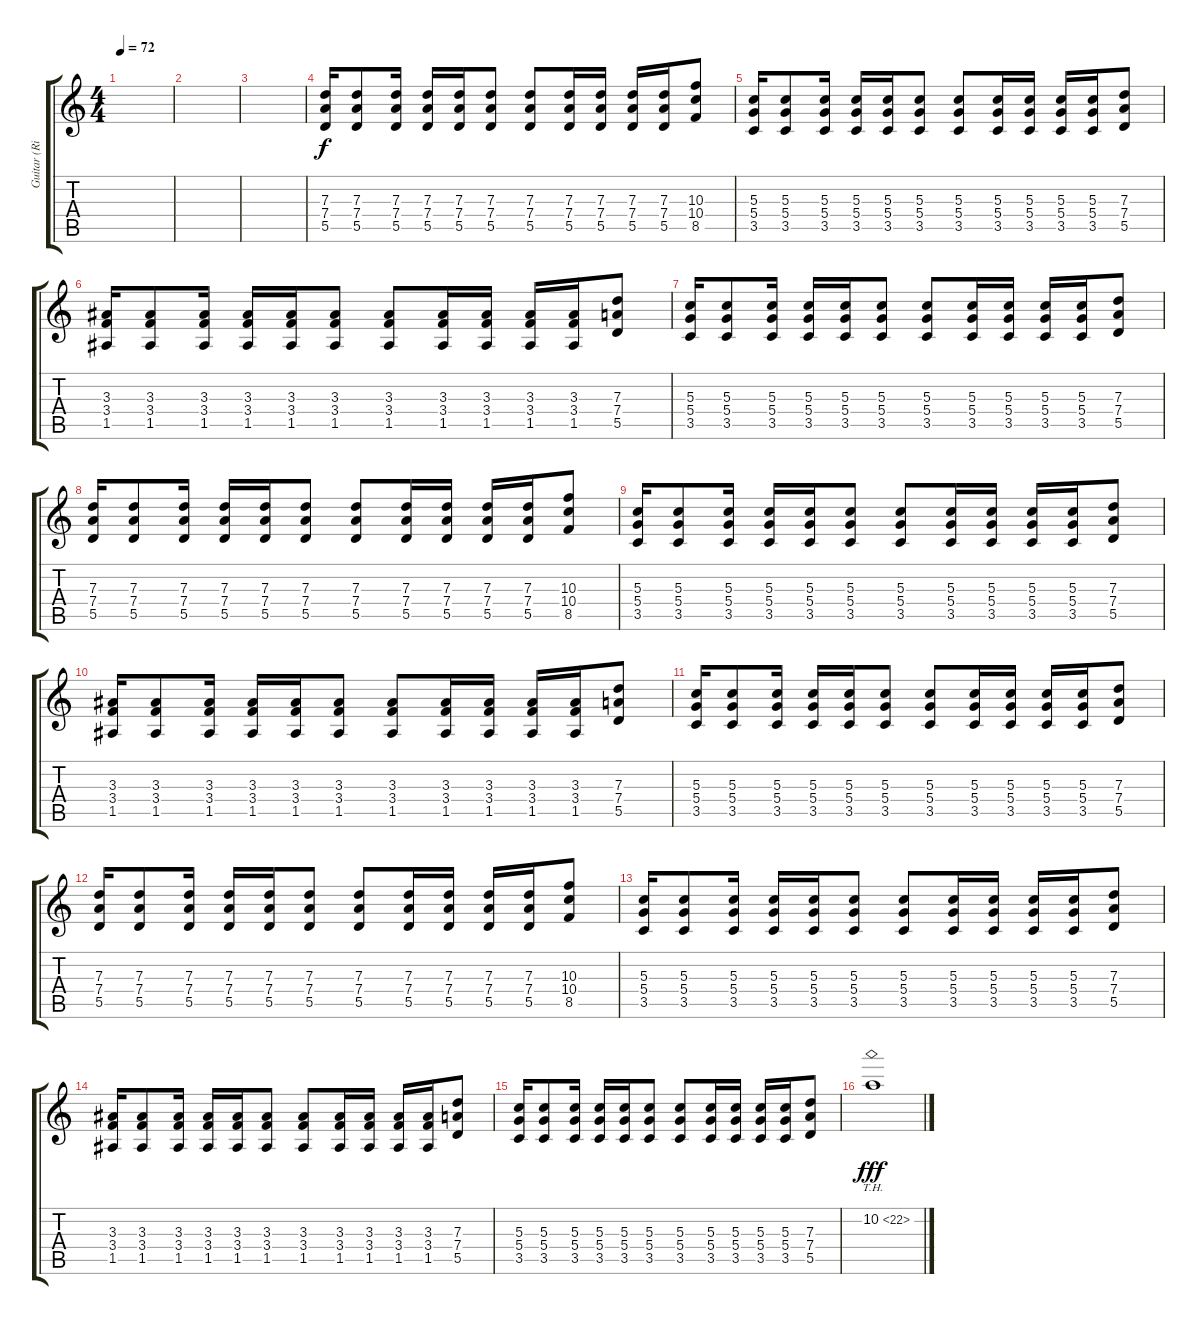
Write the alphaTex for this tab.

\track ("Guitar (Right)" "Guitar (Ri") {instrument overdrivenguitar}
\staff {score tabs}
\tuning (E4 B3 G3 D3 A2 D2) {hide}
\ts (4 4)
\tempo 72
\clef g2
\ks c
|
|
|
(7.3 7.4 5.5).16{volume 4} (7.3 7.4 5.5).8 (7.3 7.4 5.5).16 (7.3 7.4 5.5).16 (7.3 7.4 5.5).16 (7.3 7.4 5.5).8 (7.3 7.4 5.5).8 (7.3 7.4 5.5).16 (7.3 7.4 5.5).16 (7.3 7.4 5.5).16 (7.3 7.4 5.5).16 (10.3 10.4 8.5).8 |
(5.3 5.4 3.5).16 (5.3 5.4 3.5).8 (5.3 5.4 3.5).16 (5.3 5.4 3.5).16 (5.3 5.4 3.5).16 (5.3 5.4 3.5).8 (5.3 5.4 3.5).8 (5.3 5.4 3.5).16 (5.3 5.4 3.5).16 (5.3 5.4 3.5).16 (5.3 5.4 3.5).16 (7.3 7.4 5.5).8 |
(3.3 3.4 1.5).16 (3.3 3.4 1.5).8 (3.3 3.4 1.5).16 (3.3 3.4 1.5).16 (3.3 3.4 1.5).16 (3.3 3.4 1.5).8 (3.3 3.4 1.5).8 (3.3 3.4 1.5).16 (3.3 3.4 1.5).16 (3.3 3.4 1.5).16 (3.3 3.4 1.5).16 (7.3 7.4 5.5).8 |
(5.3 5.4 3.5).16 (5.3 5.4 3.5).8 (5.3 5.4 3.5).16 (5.3 5.4 3.5).16 (5.3 5.4 3.5).16 (5.3 5.4 3.5).8 (5.3 5.4 3.5).8 (5.3 5.4 3.5).16 (5.3 5.4 3.5).16 (5.3 5.4 3.5).16 (5.3 5.4 3.5).16 (7.3 7.4 5.5).8 |
(7.3 7.4 5.5).16{volume 3} (7.3 7.4 5.5).8 (7.3 7.4 5.5).16 (7.3 7.4 5.5).16 (7.3 7.4 5.5).16 (7.3 7.4 5.5).8 (7.3 7.4 5.5).8 (7.3 7.4 5.5).16 (7.3 7.4 5.5).16 (7.3 7.4 5.5).16 (7.3 7.4 5.5).16 (10.3 10.4 8.5).8 |
(5.3 5.4 3.5).16 (5.3 5.4 3.5).8 (5.3 5.4 3.5).16 (5.3 5.4 3.5).16 (5.3 5.4 3.5).16 (5.3 5.4 3.5).8 (5.3 5.4 3.5).8 (5.3 5.4 3.5).16 (5.3 5.4 3.5).16 (5.3 5.4 3.5).16 (5.3 5.4 3.5).16 (7.3 7.4 5.5).8 |
(3.3 3.4 1.5).16 (3.3 3.4 1.5).8 (3.3 3.4 1.5).16 (3.3 3.4 1.5).16 (3.3 3.4 1.5).16 (3.3 3.4 1.5).8 (3.3 3.4 1.5).8 (3.3 3.4 1.5).16 (3.3 3.4 1.5).16 (3.3 3.4 1.5).16 (3.3 3.4 1.5).16 (7.3 7.4 5.5).8 |
(5.3 5.4 3.5).16 (5.3 5.4 3.5).8 (5.3 5.4 3.5).16 (5.3 5.4 3.5).16 (5.3 5.4 3.5).16 (5.3 5.4 3.5).8 (5.3 5.4 3.5).8 (5.3 5.4 3.5).16 (5.3 5.4 3.5).16 (5.3 5.4 3.5).16 (5.3 5.4 3.5).16 (7.3 7.4 5.5).8 |
(7.3 7.4 5.5).16{volume 3} (7.3 7.4 5.5).8 (7.3 7.4 5.5).16 (7.3 7.4 5.5).16 (7.3 7.4 5.5).16 (7.3 7.4 5.5).8 (7.3 7.4 5.5).8 (7.3 7.4 5.5).16 (7.3 7.4 5.5).16 (7.3 7.4 5.5).16 (7.3 7.4 5.5).16 (10.3 10.4 8.5).8 |
(5.3 5.4 3.5).16 (5.3 5.4 3.5).8 (5.3 5.4 3.5).16 (5.3 5.4 3.5).16 (5.3 5.4 3.5).16 (5.3 5.4 3.5).8 (5.3 5.4 3.5).8 (5.3 5.4 3.5).16 (5.3 5.4 3.5).16 (5.3 5.4 3.5).16 (5.3 5.4 3.5).16 (7.3 7.4 5.5).8 |
(3.3 3.4 1.5).16 (3.3 3.4 1.5).8 (3.3 3.4 1.5).16 (3.3 3.4 1.5).16 (3.3 3.4 1.5).16 (3.3 3.4 1.5).8 (3.3 3.4 1.5).8 (3.3 3.4 1.5).16 (3.3 3.4 1.5).16 (3.3 3.4 1.5).16 (3.3 3.4 1.5).16 (7.3 7.4 5.5).8 |
(5.3 5.4 3.5).16 (5.3 5.4 3.5).8 (5.3 5.4 3.5).16 (5.3 5.4 3.5).16 (5.3 5.4 3.5).16 (5.3 5.4 3.5).8 (5.3 5.4 3.5).8 (5.3 5.4 3.5).16 (5.3 5.4 3.5).16 (5.3 5.4 3.5).16 (5.3 5.4 3.5).16 (7.3 7.4 5.5).8 |
10.2{th 12}.1{dy fff}
